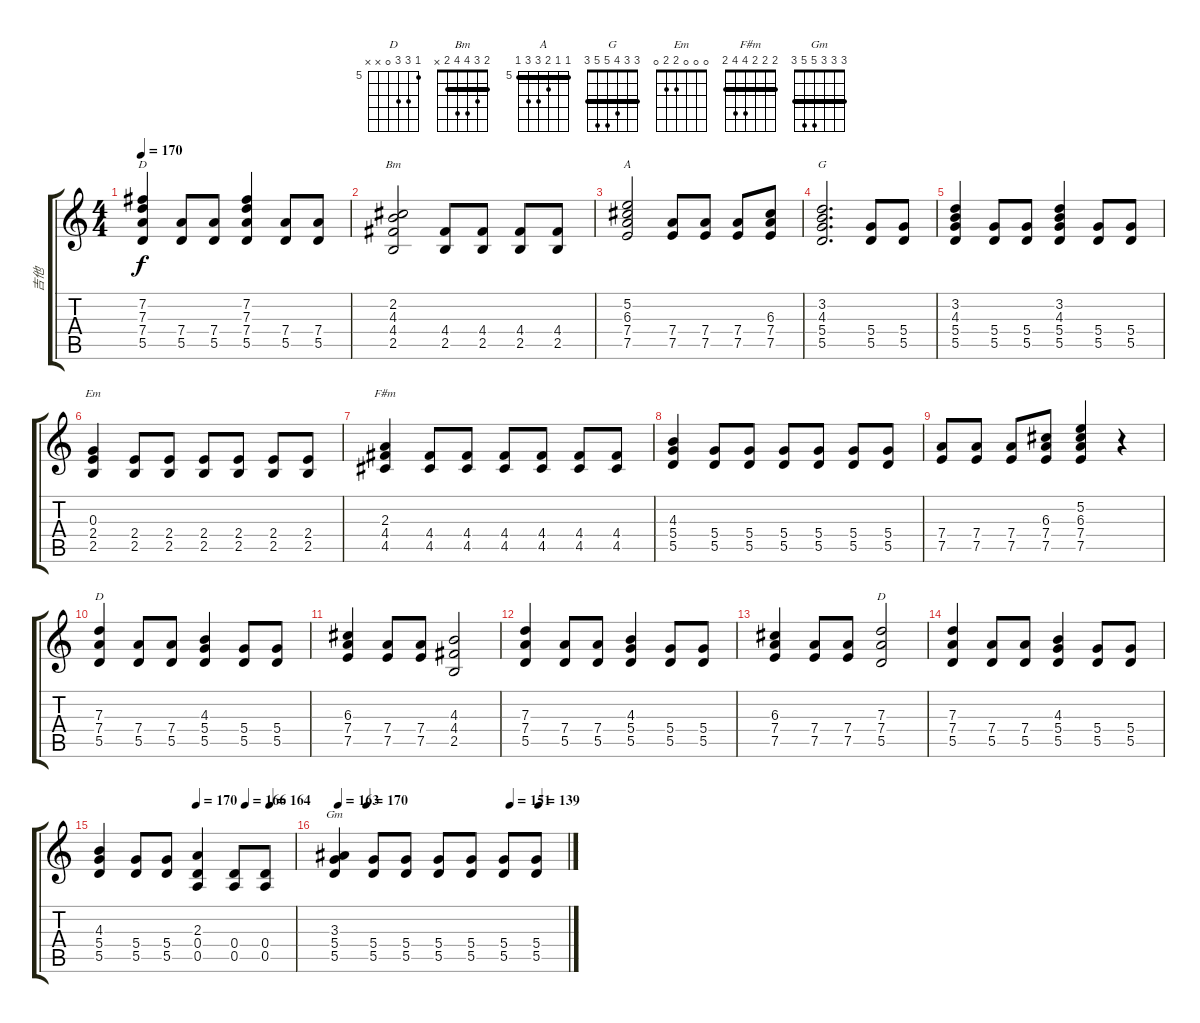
\track ("吉他" "吉他") {instrument overdrivenguitar}
\staff {score tabs}
\tuning (E4 B3 G3 D3 A2 E2) {hide}
\chord ("D" 2 3 2 0 x x) {barre 2}
\chord ("Bm" 2 3 4 4 2 x) {barre 2}
\chord ("A" 5 5 6 7 7 5) {firstfret 5 barre 5}
\chord ("G" 3 3 4 5 5 3) {barre 3}
\chord ("Em" 0 0 0 2 2 0)
\chord ("F#m" 2 2 2 4 4 2) {barre 2}
\chord ("D" 5 7 7 7 5 x) {firstfret 5 barre 5}
\chord ("D" 5 7 7 0 x x) {firstfret 5}
\chord ("Gm" 3 3 3 5 5 3) {barre 3}
\ts (4 4)
\tempo 170
\clef g2
\ks c
(7.2 7.3 7.4 5.5).4{ch "D" dy f} (7.4 5.5).8 (7.4 5.5).8 (7.2 7.3 7.4 5.5).4 (7.4 5.5).8 (7.4 5.5).8 |
(2.2 4.3 4.4 2.5).2{ch "Bm"} (4.4 2.5).8 (4.4 2.5).8 (4.4 2.5).8 (4.4 2.5).8 |
(5.2 6.3 7.4 7.5).2{ch "A"} (7.4 7.5).8 (7.4 7.5).8 (7.4 7.5).8 (6.3 7.4 7.5).8 |
(3.2 4.3 5.4 5.5).2{d ch "G"} (5.4 5.5).8 (5.4 5.5).8 |
(3.2 4.3 5.4 5.5).4 (5.4 5.5).8 (5.4 5.5).8 (3.2 4.3 5.4 5.5).4 (5.4 5.5).8 (5.4 5.5).8 |
(0.3 2.4 2.5).4{ch "Em"} (2.4 2.5).8 (2.4 2.5).8 (2.4 2.5).8 (2.4 2.5).8 (2.4 2.5).8 (2.4 2.5).8 |
(2.3 4.4 4.5).4{ch "F#m"} (4.4 4.5).8 (4.4 4.5).8 (4.4 4.5).8 (4.4 4.5).8 (4.4 4.5).8 (4.4 4.5).8 |
(4.3 5.4 5.5).4 (5.4 5.5).8 (5.4 5.5).8 (5.4 5.5).8 (5.4 5.5).8 (5.4 5.5).8 (5.4 5.5).8 |
(7.4 7.5).8 (7.4 7.5).8 (7.4 7.5).8 (6.3 7.4 7.5).8 (5.2 6.3 7.4 7.5).4 r.4 |
(7.3 7.4 5.5).4{ch "D"} (7.4 5.5).8 (7.4 5.5).8 (4.3 5.4 5.5).4 (5.4 5.5).8 (5.4 5.5).8 |
(6.3 7.4 7.5).4 (7.4 7.5).8 (7.4 7.5).8 (4.3 4.4 2.5).2 |
(7.3 7.4 5.5).4 (7.4 5.5).8 (7.4 5.5).8 (4.3 5.4 5.5).4 (5.4 5.5).8 (5.4 5.5).8 |
(6.3 7.4 7.5).4 (7.4 7.5).8 (7.4 7.5).8 (7.3 7.4 5.5).2{ch "D"} |
(7.3 7.4 5.5).4 (7.4 5.5).8 (7.4 5.5).8 (4.3 5.4 5.5).4 (5.4 5.5).8 (5.4 5.5).8 |
\tempo (170 0.5)
\tempo (166 0.75)
\tempo (164 0.875)
(4.3 5.4 5.5).4 (5.4 5.5).8 (5.4 5.5).8 (2.3 0.4 0.5).4 (0.4 0.5).8 (0.4 0.5).8 |
\tempo 163
\tempo (170 0.125)
\tempo (151 0.75)
\tempo (139 0.875)
(3.3 5.4 5.5).4{ch "Gm"} (5.4 5.5).8 (5.4 5.5).8 (5.4 5.5).8 (5.4 5.5).8 (5.4 5.5).8 (5.4 5.5).8
